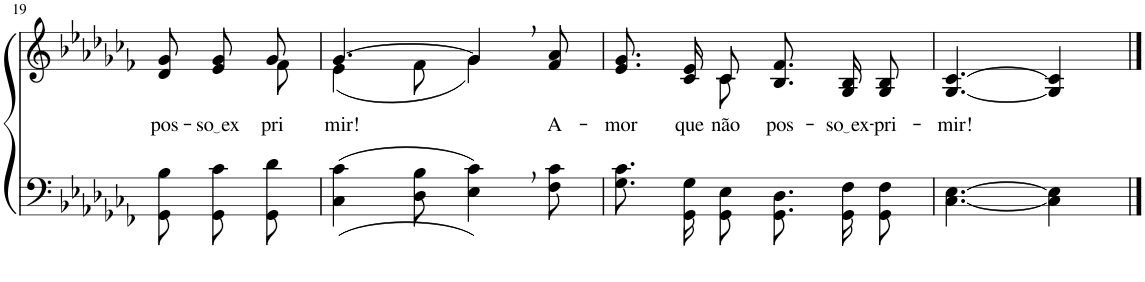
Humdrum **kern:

**kern	**kern	**text
*part2	*part1	*part1
*staff2	*staff1	*staff1
*I"Parte III e IV	*I"Parte I e II	*
!!LO:PB:g=z
*clefF4	*clefG2	*
*Trd-1c-2	*Trd-1c-2	*
*k[b-e-a-d-g-c-f-]	*k[b-e-a-d-g-c-f-]	*
*M6/8	*M6/8	*
=19	=19	=19
*	*^	*
!	!	!	!LO:LY:b
8GG-\ 8B-\L	4ryy	8d-/ 8g-/L	pos-
!	!	!	!LO:LY:b
8GG-\ 8c-\	.	8e-/ 8g-/	so ex
!	!	!	!LO:LY:b
8GG-\ 8d-\J	8f-\	8g-/J	-pri-
=20	=20	=20	=20
!	!	!	!LO:LY:b
((4C-\ 4c-\	[4.g-/	(4e-\	-mir!
8D-\ 8B-\	.	8f-\	.
4E-\, 4c-\,))	4g-,/]	4g-\)	.
!	!	!	!LO:LY:b
8F-\ 8c-\	8f-/ 8a-/	8ryy	A-
=21	=21	=21	=21
!	!	!	!LO:LY:b
8.G-\ 8.c-\L	8.e-/ 8.g-/L	4ryy	-mor
!	!	!	!LO:LY:b
16GG-\ 16G-\K	16c-/ 16e-/K	.	que
!	!	!	!LO:LY:b
8GG-\ 8E-\J	8c-/J	8c-\	não
!	!	!	!LO:LY:b
8.GG-/ 8.D-/L	8.B-/ 8.f-/L	4.ryy	pos-
!	!	!	!LO:LY:b
16GG-/ 16F-/K	16G-/ 16B-/K	.	so ex
!	!	!	!LO:LY:b
8GG-/ 8F-/J	8G-/ 8B-/J	.	-pri-
*	*v	*v	*
=22	=22	=22
!	!	!LO:LY:b
[4.C-\ [4.E-\	[4.G-/ [4.c-/	-mir!
4C-\] 4E-\]	4G-/] 4c-/]	.
==	==	==
*-	*-	*-
